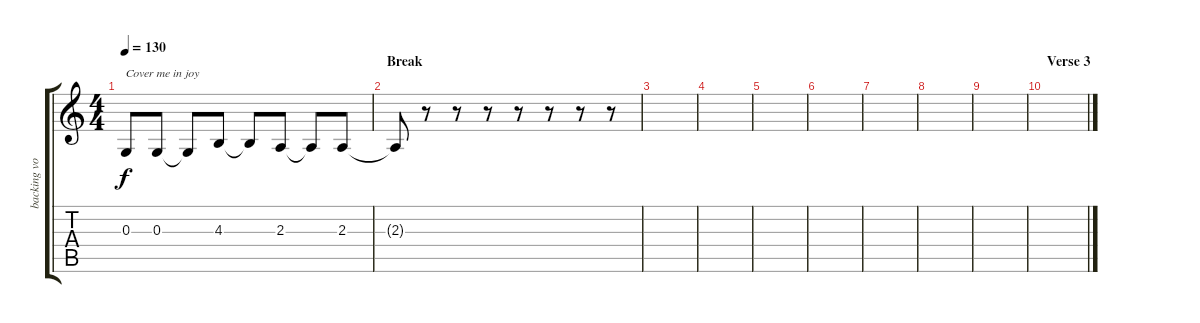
\track ("backing vocals" "backing vo") {instrument voiceoohs}
\staff {score tabs}
\tuning (E4 B3 G3 D3 A2 E2) {hide}
\ts (4 4)
\tempo 130
\clef g2
\ks c
0.3.8{txt "Cover me in joy" dy f} 0.3.8 0.3{t}.8 4.3.8 4.3{t}.8 2.3.8 2.3{t}.8 2.3.8 |
\section ("" "Break")
2.3{t}.8 r.8 r.8 r.8 r.8 r.8 r.8 r.8 |
|
|
|
|
|
|
|
\section ("" "Verse 3")
